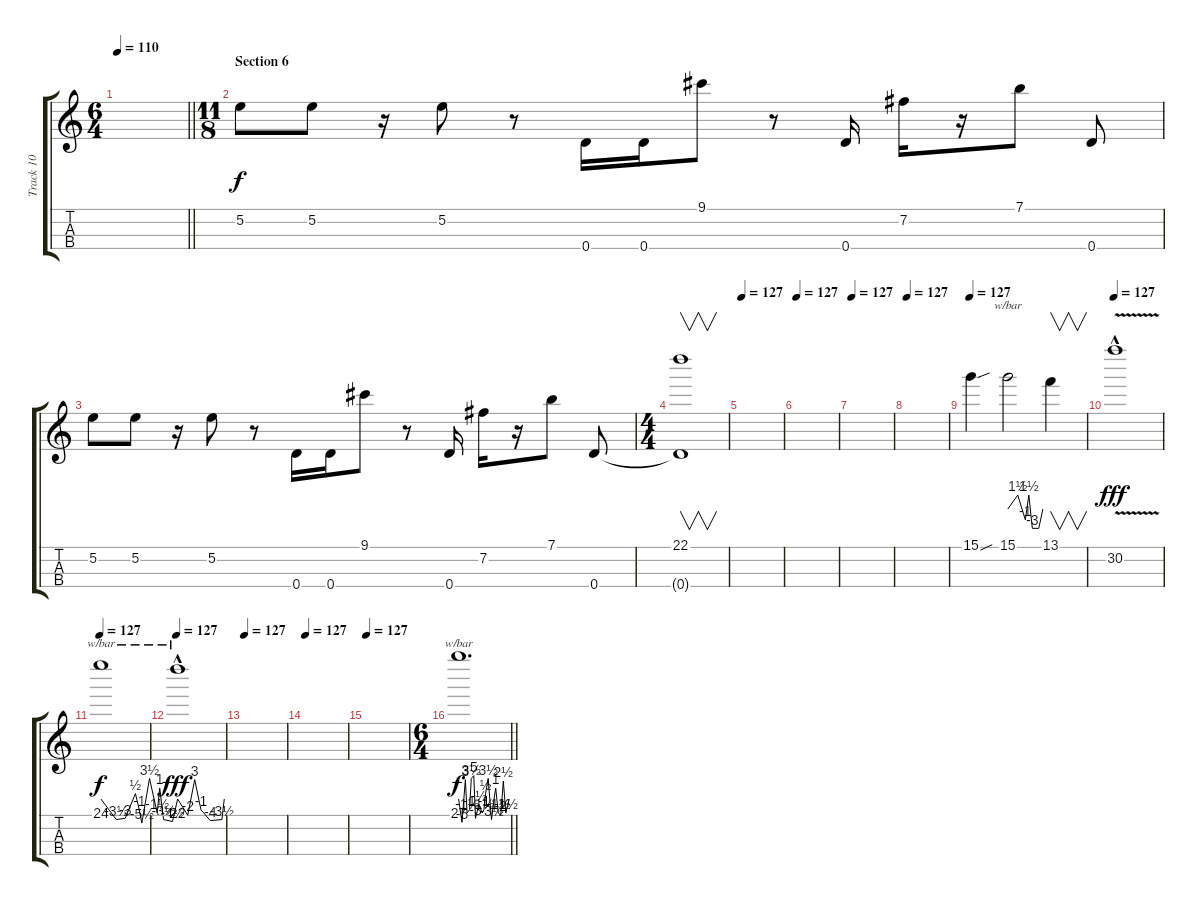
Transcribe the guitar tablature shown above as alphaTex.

\track ("Track 10" "Track 10") {instrument guitarharmonics}
\staff {score tabs}
\tuning (E4 B3 G3 D3) {hide}
\ts (6 4)
\tempo 110
\clef g2
\barLineRight lightlight
\ks c
|
\ts (11 8)
\section ("" "Section 6")
5.2.8{volume 16} 5.2.8 r.16 5.2.8 r.8 0.4.16 0.4.16 9.1.8 r.8 0.4.16 7.2.16 r.16 7.1.8 0.4.8 |
5.2.8{volume 16} 5.2.8 r.16 5.2.8 r.8 0.4.16 0.4.16 9.1.8 r.8 0.4.16 7.2.16 r.16 7.1.8 0.4.8 |
\ts (4 4)
(22.1 0.4{t}).1{v} |
\tempo 127
|
\tempo 127
|
\tempo 127
|
\tempo 127
|
\tempo 127
15.1{sou}.4 15.1.2{tbe (custom default 0 0 17 6 30 -4 36 6 42 -12 53 -12 60 0)} 13.1.4{v} |
\tempo 127
30.2{v hac}.1{dy fff} |
\tempo 127
24.1.1{tbe (custom default 0 0 12 -14 19 -12 27 2 30 -4 32 -22 38 14 44 -6 46 4 49 -14 56 -18 60 0) dy f volume 11} |
\tempo 127
22.1{hac}.1{tbe (custom default 0 0 13 -8 22 12 30 -4 42 -16 57 -14 60 0) dy fff} |
\tempo 127
|
\tempo 127
|
\tempo 127
|
\ts (6 4)
\barLineRight lightlight
27.1.1{d tbe (custom default 0 0 4 -20 8 12 10 -6 13 -4 15 14 18 20 20 -12 24 -2 28 -6 30 -4 32 2 35 14 39 -14 42 0 44 4 47 -6 50 -8 53 10 56 -6 60 0) dy f}
